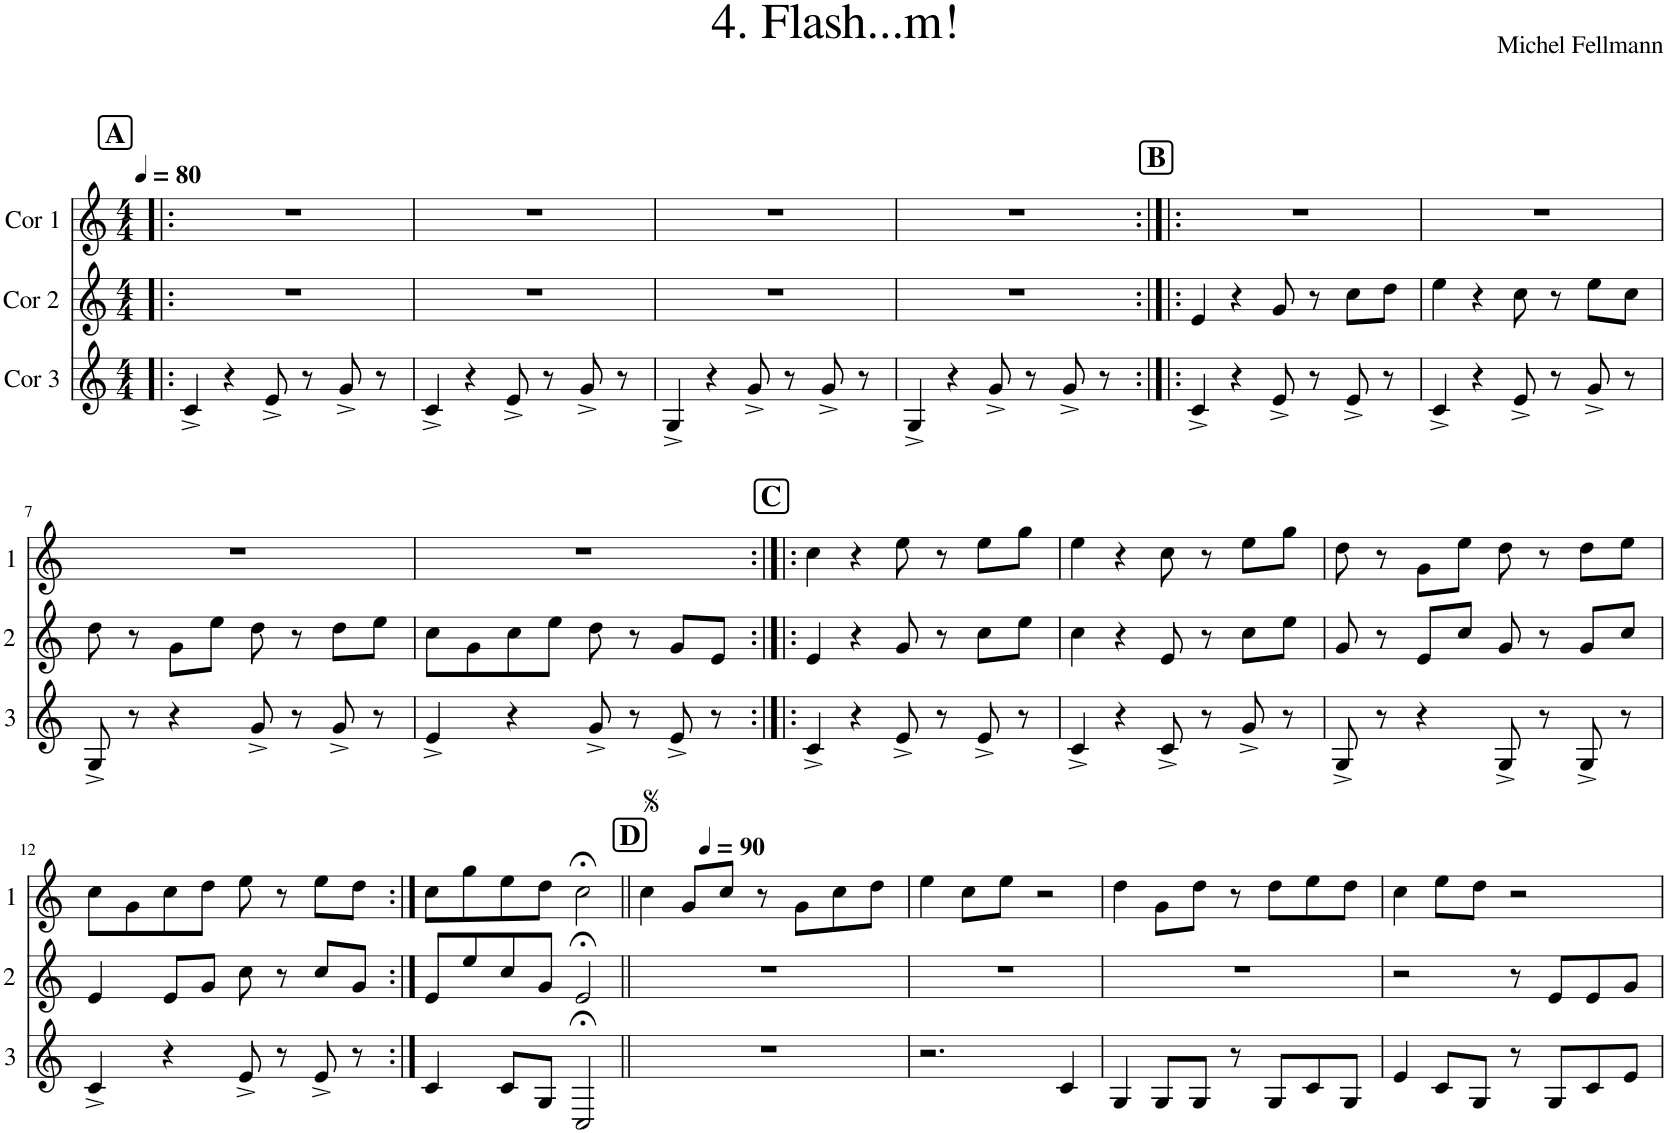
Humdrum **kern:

**kern	**kern	**kern
*part3	*part2	*part1
*staff3	*staff2	*staff1
*I"Cor 3	*I"Cor 2	*I"Cor 1
*clefG2	*clefG2	*clefG2
*Trd4c7	*Trd4c7	*Trd4c7
*k[]	*k[]	*k[]
*M4/4	*M4/4	*M4/4
*MM80	*MM80	*MM80
!!LO:REH:place=s1:a:B:cj:fs=14:t=A
=1!|:	=1!|:	=1!|:
4c^/	1r	1r
4r	.	.
8e^/	.	.
8r	.	.
8g^/	.	.
8r	.	.
=2	=2	=2
4c^/	1r	1r
4r	.	.
8e^/	.	.
8r	.	.
8g^/	.	.
8r	.	.
=3	=3	=3
4G^/	1r	1r
4r	.	.
8g^/	.	.
8r	.	.
8g^/	.	.
8r	.	.
=4	=4	=4
4G^/	1r	1r
4r	.	.
8g^/	.	.
8r	.	.
8g^/	.	.
8r	.	.
!!LO:REH:place=s1:a:B:cj:fs=14:t=B
=5:|!|:	=5:|!|:	=5:|!|:
4c^/	4e/	1r
4r	4r	.
8e^/	8g/	.
8r	8r	.
8e^/	8cc\L	.
8r	8dd\J	.
=6	=6	=6
4c^/	4ee\	1r
4r	4r	.
8e^/	8cc\	.
8r	8r	.
8g^/	8ee\L	.
8r	8cc\J	.
!!LO:LB:g=z
=7	=7	=7
8G^/	8dd\	1r
8r	8r	.
4r	8g\L	.
.	8ee\J	.
8g^/	8dd\	.
8r	8r	.
8g^/	8dd\L	.
8r	8ee\J	.
=8	=8	=8
4e^/	8cc\L	1r
.	8g\	.
4r	8cc\	.
.	8ee\J	.
8g^/	8dd\	.
8r	8r	.
8e^/	8g/L	.
8r	8e/J	.
!!LO:REH:place=s1:a:B:cj:fs=14:t=C
=9:|!|:	=9:|!|:	=9:|!|:
4c^/	4e/	4cc\
4r	4r	4r
8e^/	8g/	8ee\
8r	8r	8r
8e^/	8cc\L	8ee\L
8r	8ee\J	8gg\J
=10	=10	=10
4c^/	4cc\	4ee\
4r	4r	4r
8c^/	8e/	8cc\
8r	8r	8r
8g^/	8cc\L	8ee\L
8r	8ee\J	8gg\J
=11	=11	=11
8G^/	8g/	8dd\
8r	8r	8r
4r	8e/L	8g\L
.	8cc/J	8ee\J
8G^/	8g/	8dd\
8r	8r	8r
8G^/	8g/L	8dd\L
8r	8cc/J	8ee\J
!!LO:LB:g=z
=12	=12	=12
4c^/	4e/	8cc\L
.	.	8g\
4r	8e/L	8cc\
.	8g/J	8dd\J
8e^/	8cc\	8ee\
8r	8r	8r
8e^/	8cc/L	8ee\L
8r	8g/J	8dd\J
=13:|!	=13:|!	=13:|!
4c/	8e/L	8cc\L
.	8ee/	8gg\
8c/L	8cc/	8ee\
8G/J	8g/J	8dd\J
2C;</	2e;</	2cc;<\
=14||	=14||	=14||
!!LO:REH:place=s1:a:B:cj:fs=14:t=D
*	*	*MM90
1r	1r	4cc\
.	.	8g/L
.	.	8cc/J
.	.	8r
.	.	8g\L
.	.	8cc\
.	.	8dd\J
=15	=15	=15
2.r	1r	4ee\
.	.	8cc\L
.	.	8ee\J
.	.	2r
4c/	.	.
=16	=16	=16
4G/	1r	4dd\
8G/L	.	8g\L
8G/J	.	8dd\J
8r	.	8r
8G/L	.	8dd\L
8c/	.	8ee\
8G/J	.	8dd\J
=17	=17	=17
4e/	2r	4cc\
8c/L	.	8ee\L
8G/J	.	8dd\J
8r	8r	2r
8G/L	8e/L	.
8c/	8e/	.
8e/J	8g/J	.
=	=	=
*-	*-	*-
